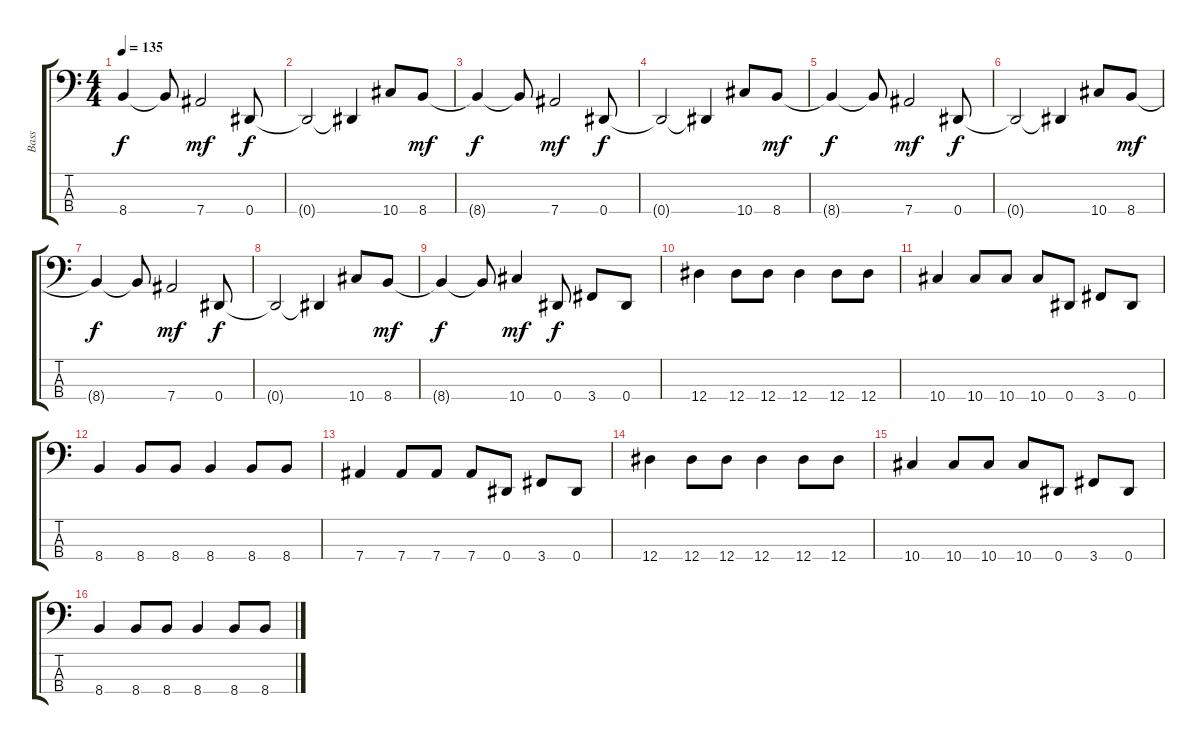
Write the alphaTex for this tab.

\track ("Bass" "Bass") {instrument electricbassfinger}
\staff {score tabs}
\tuning (Ab2 Eb2 Bb1 Eb1) {hide}
\ts (4 4)
\tempo 135
\clef f4
\ks c
8.4{t}.4{dy f} 8.4{t}.8 7.4.2{dy mf} 0.4.8{dy f} |
0.4{t}.2 0.4{t}.4 10.4.8 8.4.8{dy mf} |
8.4{t}.4{dy f} 8.4{t}.8 7.4.2{dy mf} 0.4.8{dy f} |
0.4{t}.2 0.4{t}.4 10.4.8 8.4.8{dy mf} |
8.4{t}.4{dy f} 8.4{t}.8 7.4.2{dy mf} 0.4.8{dy f} |
0.4{t}.2 0.4{t}.4 10.4.8 8.4.8{dy mf} |
8.4{t}.4{dy f} 8.4{t}.8 7.4.2{dy mf} 0.4.8{dy f} |
0.4{t}.2 0.4{t}.4 10.4.8 8.4.8{dy mf} |
8.4{t}.4{dy f} 8.4{t}.8 10.4.4{dy mf} 0.4.8{dy f} 3.4.8 0.4.8 |
12.4.4 12.4.8 12.4.8 12.4.4 12.4.8 12.4.8 |
10.4.4 10.4.8 10.4.8 10.4.8 0.4.8 3.4.8 0.4.8 |
8.4.4 8.4.8 8.4.8 8.4.4 8.4.8 8.4.8 |
7.4.4 7.4.8 7.4.8 7.4.8 0.4.8 3.4.8 0.4.8 |
12.4.4 12.4.8 12.4.8 12.4.4 12.4.8 12.4.8 |
10.4.4 10.4.8 10.4.8 10.4.8 0.4.8 3.4.8 0.4.8 |
8.4.4 8.4.8 8.4.8 8.4.4 8.4.8 8.4.8
